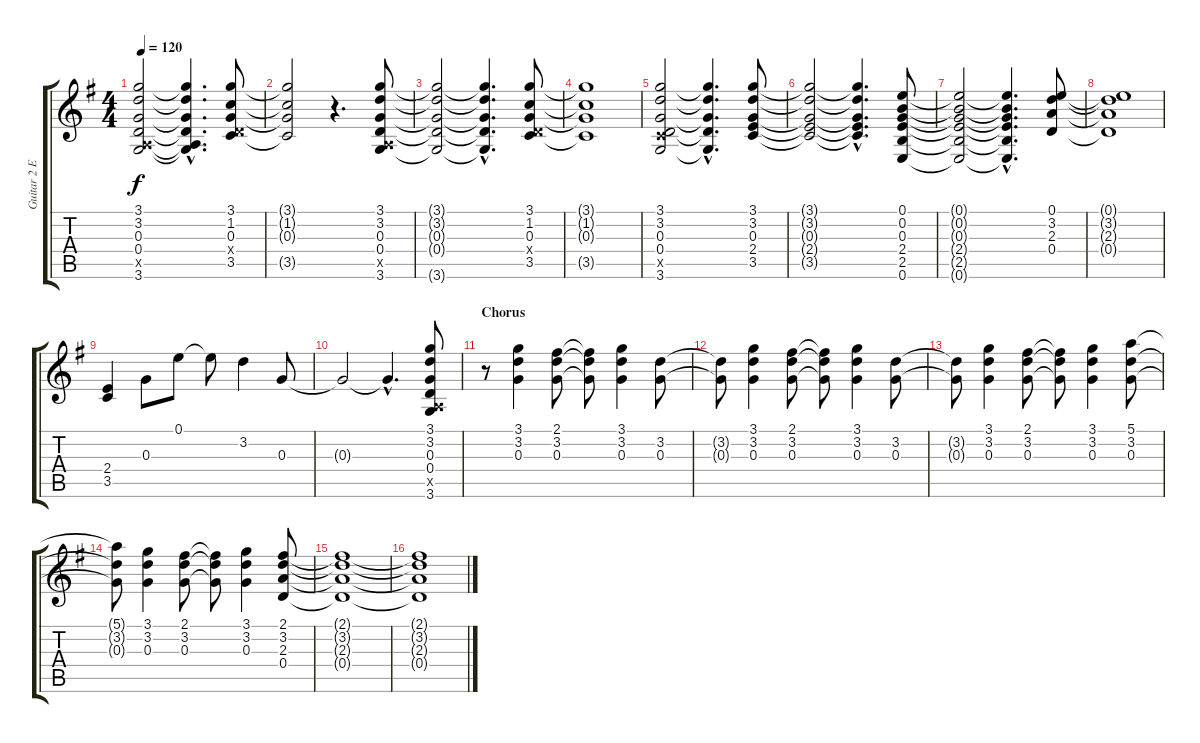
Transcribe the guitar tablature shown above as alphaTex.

\track ("Guitar 2 Electric" "Guitar 2 E") {instrument electricguitarjazz}
\staff {score tabs}
\tuning (E4 B3 G3 D3 A2 E2) {hide}
\ts (4 4)
\tempo 120
\clef g2
\ks g
(3.1 3.2 0.3 0.4 0.5{x} 3.6).2{dy f} (3.1{hac t} 3.2{hac t} 0.3{hac t} 0.4{hac t} 0.5{hac t} 3.6{hac t}).4{d} (3.1 1.2 0.3 0.4{x} 3.5).8 |
(3.1{t} 1.2{t} 0.3{t} 3.5{t}).2 r.4{d} (3.1 3.2 0.3 0.4 0.5{x} 3.6).8 |
(3.1{t} 3.2{t} 0.3{t} 0.4{t} 3.6{t}).2 (3.1{hac t} 3.2{hac t} 0.3{hac t} 0.4{hac t} 3.6{hac t}).4{d} (3.1 1.2 0.3 0.4{x} 3.5).8 |
(3.1{t} 1.2{t} 0.3{t} 3.5{t}).1 |
(3.1 3.2 0.3 0.4 3.5{x} 3.6).2 (3.1{hac t} 3.2{hac t} 0.3{hac t} 0.4{hac t} 3.6{hac t}).4{d} (3.1 3.2 0.3 2.4 3.5).8 |
(3.1{t} 3.2{t} 0.3{t} 2.4{t} 3.5{t}).2 (3.1{hac t} 3.2{hac t} 0.3{hac t} 2.4{hac t} 3.5{hac t}).4{d} (0.1 0.2 0.3 2.4 2.5 0.6).8 |
(0.1{t} 0.2{t} 0.3{t} 2.4{t} 2.5{t} 0.6{t}).2 (0.1{hac t} 0.2{hac t} 0.3{hac t} 2.4{hac t} 2.5{hac t} 0.6{hac t}).4{d} (0.1 3.2 2.3 0.4).8 |
(0.1{t} 3.2{t} 2.3{t} 0.4{t}).1 |
(2.4 3.5).4 0.3.8 0.1.8 0.1{t}.8 3.2.4 0.3.8 |
0.3{t}.2 0.3{hac t}.4{d} (3.1 3.2 0.3 0.4 0.5{x} 3.6).8 |
\section ("" "Chorus")
r.8 (3.1 3.2 0.3).4 (2.1 3.2 0.3).8 (2.1{t} 3.2{t} 0.3{t}).8 (3.1 3.2 0.3).4 (3.2 0.3).8 |
(3.2{t} 0.3{t}).8 (3.1 3.2 0.3).4 (2.1 3.2 0.3).8 (2.1{t} 3.2{t} 0.3{t}).8 (3.1 3.2 0.3).4 (3.2 0.3).8 |
(3.2{t} 0.3{t}).8 (3.1 3.2 0.3).4 (2.1 3.2 0.3).8 (2.1{t} 3.2{t} 0.3{t}).8 (3.1 3.2 0.3).4 (5.1 3.2 0.3).8 |
(5.1{t} 3.2{t} 0.3{t}).8 (3.1 3.2 0.3).4 (2.1 3.2 0.3).8 (2.1{t} 3.2{t} 0.3{t}).8 (3.1 3.2 0.3).4 (2.1 3.2 2.3 0.4).8 |
(2.1{t} 3.2{t} 2.3{t} 0.4{t}).1 |
(2.1{t} 3.2{t} 2.3{t} 0.4{t}).1
